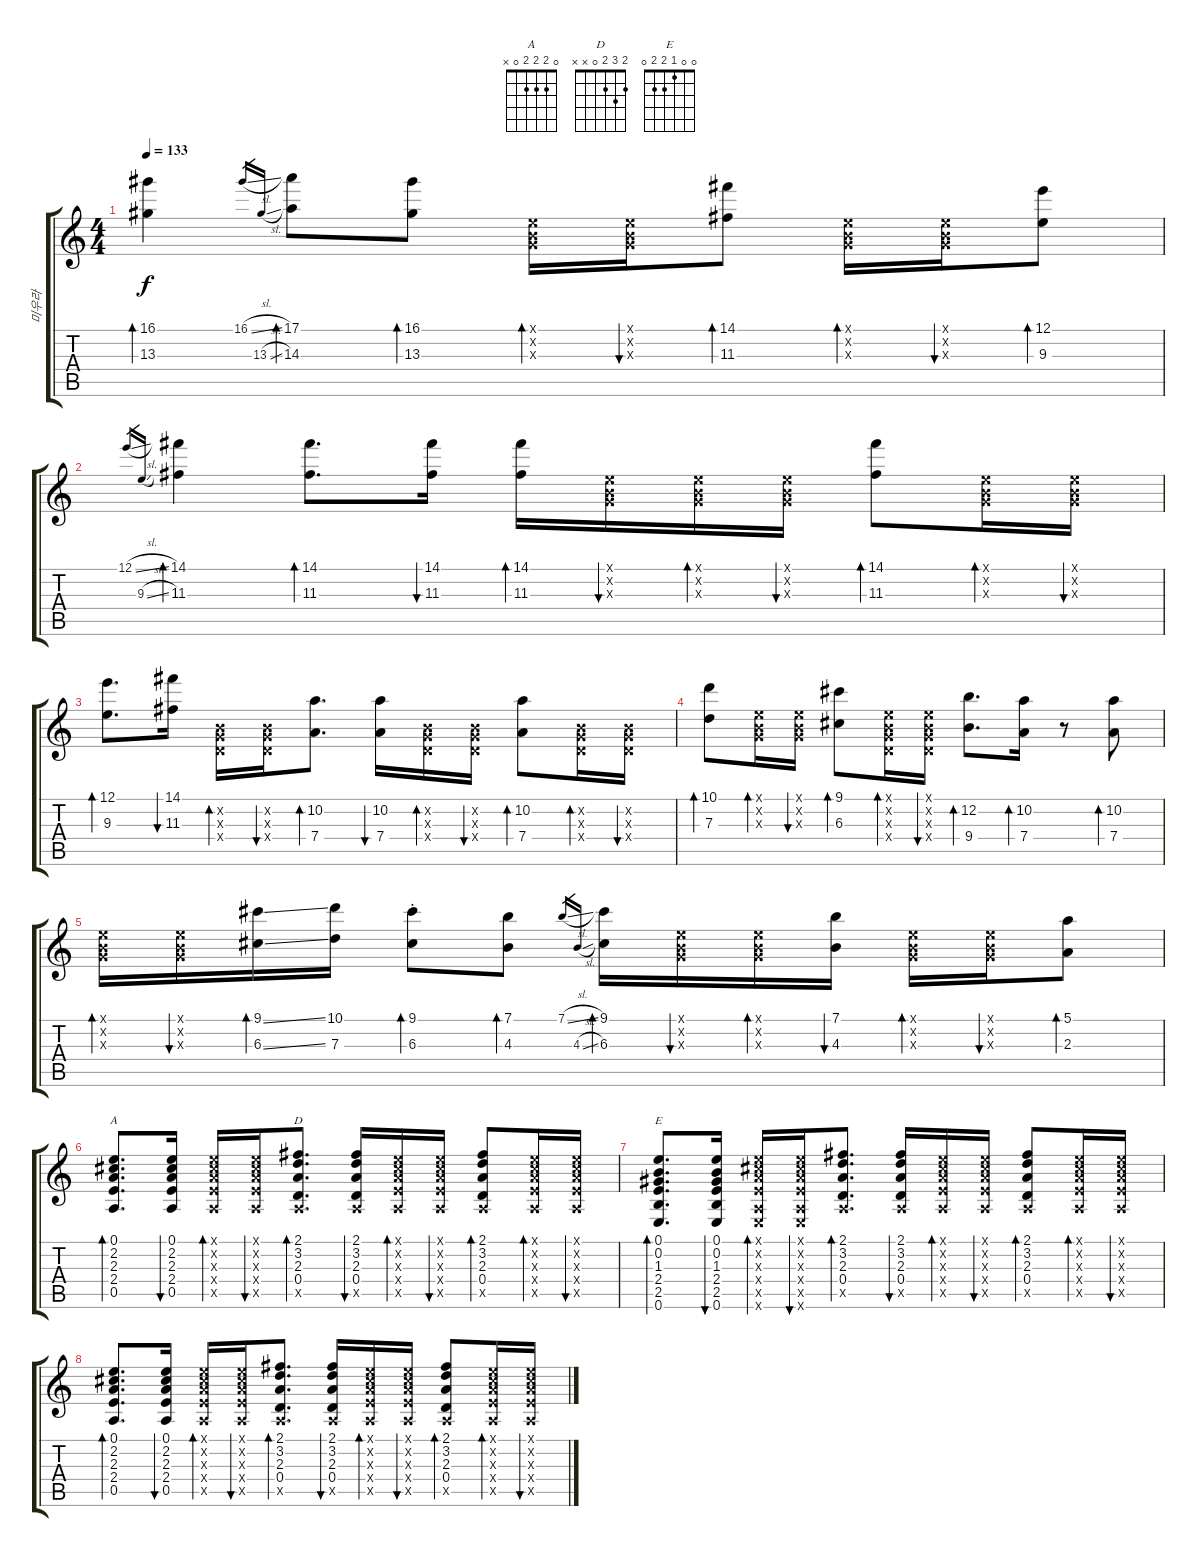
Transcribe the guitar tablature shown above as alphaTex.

\track ("미우라" "미우라") {instrument acousticguitarsteel}
\staff {score tabs}
\tuning (E4 B3 G3 D3 A2 E2) {hide}
\chord ("A" 0 2 2 2 0 x)
\chord ("D" 2 3 2 0 x x)
\chord ("E" 0 0 1 2 2 0)
\ts (4 4)
\tempo 133
\clef g2
\ks c
(16.1 13.3).4{bd 30 dy f} 16.1{sl}.16{gr} 13.3{sl}.16{gr} (17.1 14.3).8{bd 30} (16.1 13.3).8{bd 30} (0.1{x} 0.2{x} 0.3{x}).16{bd 30} (0.1{x} 0.2{x} 0.3{x}).16{bu 30} (14.1 11.3).8{bd 30} (0.1{x} 0.2{x} 0.3{x}).16{bd 30} (0.1{x} 0.2{x} 0.3{x}).16{bu 30} (12.1 9.3).8{bd 30} |
12.1{sl}.16{gr} 9.3{sl}.16{gr} (14.1 11.3).4{bd 30} (14.1 11.3).8{d bd 30} (14.1 11.3).16{bu 30} (14.1 11.3).16{bd 30} (0.1{x} 0.2{x} 0.3{x}).16{bu 30} (0.1{x} 0.2{x} 0.3{x}).16{bd 30} (0.1{x} 0.2{x} 0.3{x}).16{bu 30} (14.1 11.3).8{bd 30} (0.1{x} 0.2{x} 0.3{x}).16{bd 30} (0.1{x} 0.2{x} 0.3{x}).16{bu 30} |
(12.1 9.3).8{d bd 30} (14.1 11.3).16{bu 30} (0.2{x} 0.3{x} 0.4{x}).16{bd 30} (0.2{x} 0.3{x} 0.4{x}).16{bu 30} (10.2 7.4).8{d bd 30} (10.2 7.4).16{bu 30} (0.2{x} 0.3{x} 0.4{x}).16{bd 30} (0.2{x} 0.3{x} 0.4{x}).16{bu 30} (10.2 7.4).8{bd 30} (0.2{x} 0.3{x} 0.4{x}).16{bd 30} (0.2{x} 0.3{x} 0.4{x}).16{bu 30} |
(10.1 7.3).8{bd 30} (0.1{x} 0.2{x} 0.3{x}).16{bd 30} (0.1{x} 0.2{x} 0.3{x}).16{bu 30} (9.1 6.3).8{bd 30} (0.1{x} 0.2{x} 0.3{x} 0.4{x}).16{bd 30} (0.1{x} 0.2{x} 0.3{x} 0.4{x}).16{bu 30} (12.2 9.4).8{d bd 30} (10.2 7.4).16{bd 30} r.8 (10.2 7.4).8{bd 30} |
(0.1{x} 0.2{x} 0.3{x}).16{bd 30} (0.1{x} 0.2{x} 0.3{x}).16{bu 30} (9.1{ss} 6.3{ss}).16{bd 30} (10.1 7.3).16 (9.1{st} 6.3{st}).8{bd 30} (7.1 4.3).8{bd 30} 7.1{sl}.16{gr} 4.3{sl}.16{gr} (9.1 6.3).16{bd 30} (0.1{x} 0.2{x} 0.3{x}).16{bu 30} (0.1{x} 0.2{x} 0.3{x}).16{bd 30} (7.1 4.3).16{bu 30} (0.1{x} 0.2{x} 0.3{x}).16{bd 30} (0.1{x} 0.2{x} 0.3{x}).16{bu 30} (5.1 2.3).8{bd 30} |
(0.1 2.2 2.3 2.4 0.5).8{d bd 30 ch "A"} (0.1 2.2 2.3 2.4 0.5).16{bu 30} (0.1{x} 2.2{x} 2.3{x} 2.4{x} 0.5{x}).16{bd 30} (0.1{x} 2.2{x} 2.3{x} 2.4{x} 0.5{x}).16{bu 30} (2.1 3.2 2.3 0.4 0.5{x}).8{d bd 30 ch "D"} (2.1 3.2 2.3 0.4 0.5{x}).16{bu 30} (0.1{x} 2.2{x} 2.3{x} 2.4{x} 0.5{x}).16{bd 30} (0.1{x} 2.2{x} 2.3{x} 2.4{x} 0.5{x}).16{bu 30} (2.1 3.2 2.3 0.4 0.5{x}).8{bd 30} (0.1{x} 2.2{x} 2.3{x} 2.4{x} 0.5{x}).16{bd 30} (0.1{x} 2.2{x} 2.3{x} 2.4{x} 0.5{x}).16{bu 30} |
(0.1 0.2 1.3 2.4 2.5 0.6).8{d bd 30 ch "E"} (0.1 0.2 1.3 2.4 2.5 0.6).16{bu 30} (0.1{x} 2.2{x} 2.3{x} 2.4{x} 0.5{x} 0.6{x}).16{bd 30} (0.1{x} 2.2{x} 2.3{x} 2.4{x} 0.5{x} 0.6{x}).16{bu 30} (2.1 3.2 2.3 0.4 0.5{x}).8{d bd 30} (2.1 3.2 2.3 0.4 0.5{x}).16{bu 30} (0.1{x} 2.2{x} 2.3{x} 2.4{x} 0.5{x}).16{bd 30} (0.1{x} 2.2{x} 2.3{x} 2.4{x} 0.5{x}).16{bu 30} (2.1 3.2 2.3 0.4 0.5{x}).8{bd 30} (0.1{x} 2.2{x} 2.3{x} 2.4{x} 0.5{x}).16{bd 30} (0.1{x} 2.2{x} 2.3{x} 2.4{x} 0.5{x}).16{bu 30} |
(0.1 2.2 2.3 2.4 0.5).8{d bd 30} (0.1 2.2 2.3 2.4 0.5).16{bu 30} (0.1{x} 2.2{x} 2.3{x} 2.4{x} 0.5{x}).16{bd 30} (0.1{x} 2.2{x} 2.3{x} 2.4{x} 0.5{x}).16{bu 30} (2.1 3.2 2.3 0.4 0.5{x}).8{d bd 30} (2.1 3.2 2.3 0.4 0.5{x}).16{bu 30} (0.1{x} 2.2{x} 2.3{x} 2.4{x} 0.5{x}).16{bd 30} (0.1{x} 2.2{x} 2.3{x} 2.4{x} 0.5{x}).16{bu 30} (2.1 3.2 2.3 0.4 0.5{x}).8{bd 30} (0.1{x} 2.2{x} 2.3{x} 2.4{x} 0.5{x}).16{bd 30} (0.1{x} 2.2{x} 2.3{x} 2.4{x} 0.5{x}).16{bu 30}
